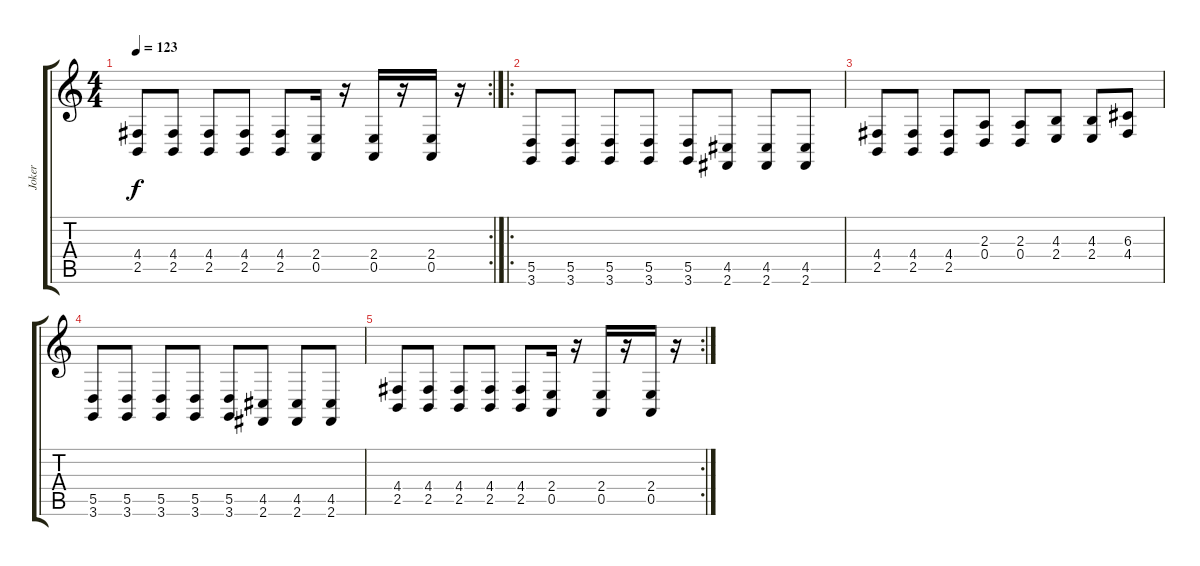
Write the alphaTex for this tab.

\track ("Joker" "Joker") {instrument lead2sawtooth}
\staff {score tabs}
\tuning (E4 B3 G3 D3 A2 E2) {hide}
\rc 2
\ts (4 4)
\tempo 123
\clef g2
\ks c
(4.4 2.5).8{dy f} (4.4 2.5).8 (4.4 2.5).8 (4.4 2.5).8 (4.4 2.5).8 (2.4 0.5).16 r.16 (2.4 0.5).16 r.16 (2.4 0.5).16 r.16 |
\ro
(5.5 3.6).8{volume 16 instrument lead2sawtooth} (5.5 3.6).8 (5.5 3.6).8 (5.5 3.6).8 (5.5 3.6).8 (4.5 2.6).8 (4.5 2.6).8 (4.5 2.6).8 |
(4.4 2.5).8 (4.4 2.5).8 (4.4 2.5).8 (2.3 0.4).8 (2.3 0.4).8 (4.3 2.4).8 (4.3 2.4).8 (6.3 4.4).8 |
(5.5 3.6).8 (5.5 3.6).8 (5.5 3.6).8 (5.5 3.6).8 (5.5 3.6).8 (4.5 2.6).8 (4.5 2.6).8 (4.5 2.6).8 |
\rc 2
(4.4 2.5).8 (4.4 2.5).8 (4.4 2.5).8 (4.4 2.5).8 (4.4 2.5).8 (2.4 0.5).16 r.16 (2.4 0.5).16 r.16 (2.4 0.5).16 r.16
